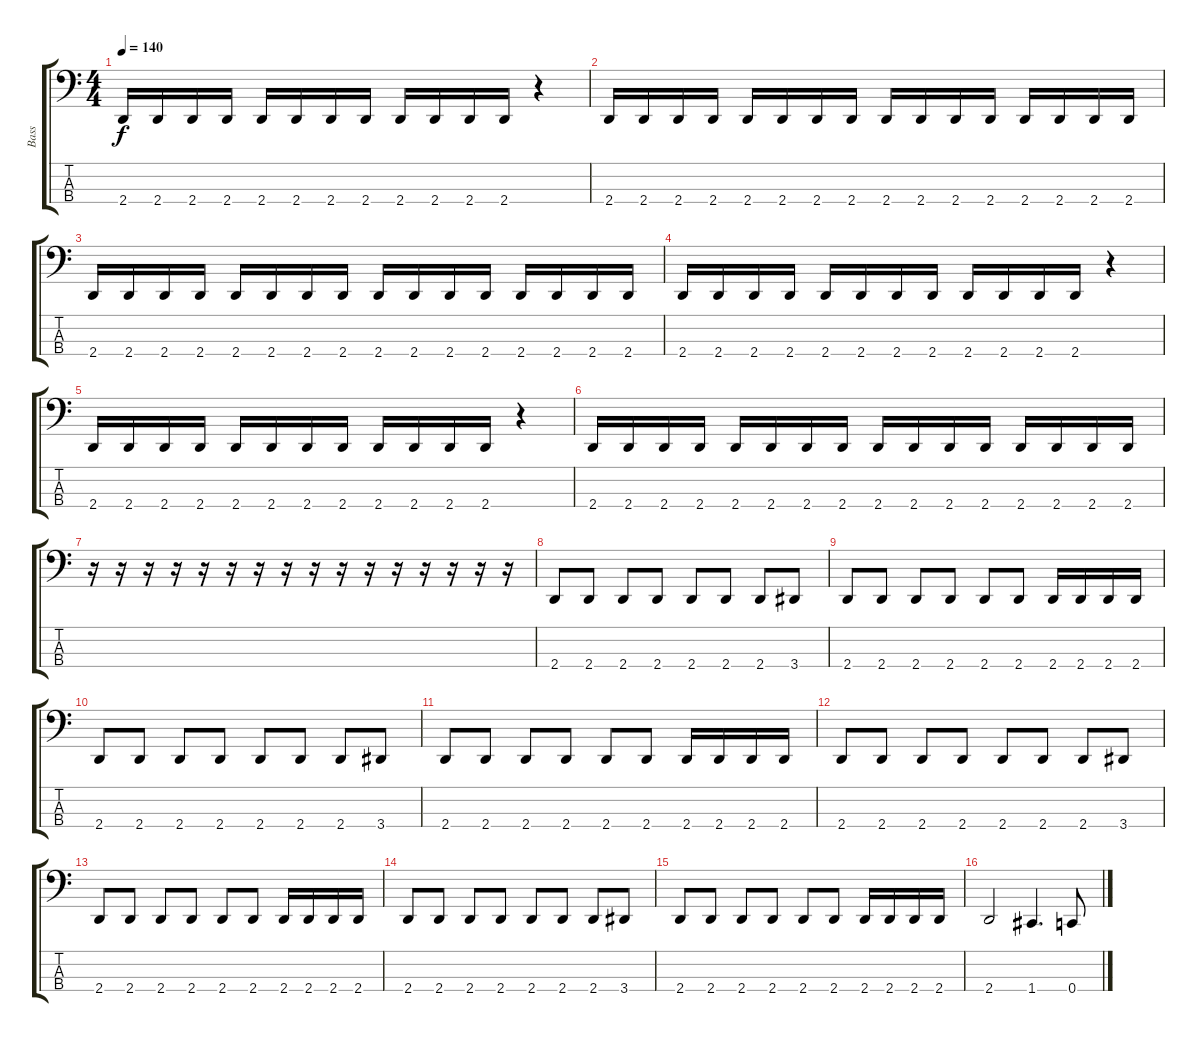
\track ("Bass" "Bass") {instrument electricbasspick}
\staff {score tabs}
\tuning (F2 C2 G1 C1) {hide}
\ts (4 4)
\tempo 140
\clef f4
\ks c
2.4.16{dy f} 2.4.16 2.4.16 2.4.16 2.4.16 2.4.16 2.4.16 2.4.16 2.4.16 2.4.16 2.4.16 2.4.16 r.4 |
2.4.16 2.4.16 2.4.16 2.4.16 2.4.16 2.4.16 2.4.16 2.4.16 2.4.16 2.4.16 2.4.16 2.4.16 2.4.16 2.4.16 2.4.16 2.4.16 |
2.4.16 2.4.16 2.4.16 2.4.16 2.4.16 2.4.16 2.4.16 2.4.16 2.4.16 2.4.16 2.4.16 2.4.16 2.4.16 2.4.16 2.4.16 2.4.16 |
2.4.16 2.4.16 2.4.16 2.4.16 2.4.16 2.4.16 2.4.16 2.4.16 2.4.16 2.4.16 2.4.16 2.4.16 r.4 |
2.4.16 2.4.16 2.4.16 2.4.16 2.4.16 2.4.16 2.4.16 2.4.16 2.4.16 2.4.16 2.4.16 2.4.16 r.4 |
2.4.16 2.4.16 2.4.16 2.4.16 2.4.16 2.4.16 2.4.16 2.4.16 2.4.16 2.4.16 2.4.16 2.4.16 2.4.16 2.4.16 2.4.16 2.4.16 |
r.16 r.16 r.16 r.16 r.16 r.16 r.16 r.16 r.16 r.16 r.16 r.16 r.16 r.16 r.16 r.16 |
2.4.8 2.4.8 2.4.8 2.4.8 2.4.8 2.4.8 2.4.8 3.4.8 |
2.4.8 2.4.8 2.4.8 2.4.8 2.4.8 2.4.8 2.4.16 2.4.16 2.4.16 2.4.16 |
2.4.8 2.4.8 2.4.8 2.4.8 2.4.8 2.4.8 2.4.8 3.4.8 |
2.4.8 2.4.8 2.4.8 2.4.8 2.4.8 2.4.8 2.4.16 2.4.16 2.4.16 2.4.16 |
2.4.8 2.4.8 2.4.8 2.4.8 2.4.8 2.4.8 2.4.8 3.4.8 |
2.4.8 2.4.8 2.4.8 2.4.8 2.4.8 2.4.8 2.4.16 2.4.16 2.4.16 2.4.16 |
2.4.8 2.4.8 2.4.8 2.4.8 2.4.8 2.4.8 2.4.8 3.4.8 |
2.4.8 2.4.8 2.4.8 2.4.8 2.4.8 2.4.8 2.4.16 2.4.16 2.4.16 2.4.16 |
2.4.2 1.4.4{d} 0.4.8
